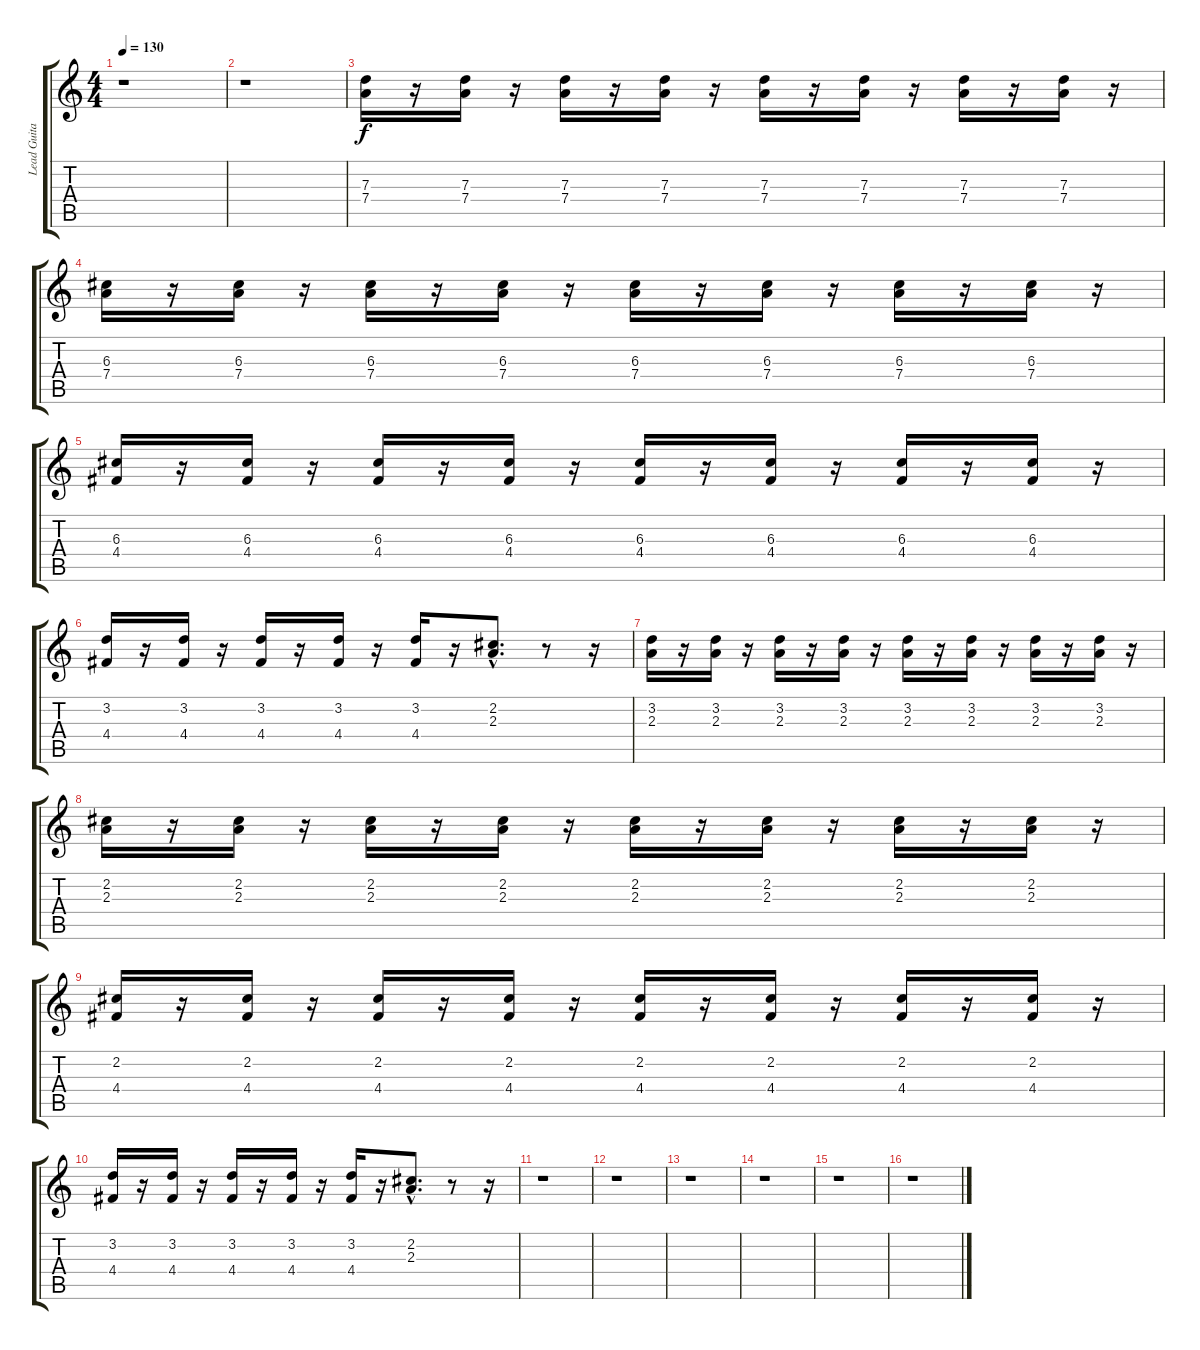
\track ("Lead Guitar" "Lead Guita") {instrument overdrivenguitar}
\staff {score tabs}
\tuning (E4 B3 G3 D3 A2 E2) {hide}
\ts (4 4)
\tempo 130
\clef g2
\ks c
r.1{dy f} |
r.1 |
(7.3 7.4).16 r.16 (7.3 7.4).16 r.16 (7.3 7.4).16 r.16 (7.3 7.4).16 r.16 (7.3 7.4).16 r.16 (7.3 7.4).16 r.16 (7.3 7.4).16 r.16 (7.3 7.4).16 r.16 |
(6.3 7.4).16 r.16 (6.3 7.4).16 r.16 (6.3 7.4).16 r.16 (6.3 7.4).16 r.16 (6.3 7.4).16 r.16 (6.3 7.4).16 r.16 (6.3 7.4).16 r.16 (6.3 7.4).16 r.16 |
(6.3 4.4).16 r.16 (6.3 4.4).16 r.16 (6.3 4.4).16 r.16 (6.3 4.4).16 r.16 (6.3 4.4).16 r.16 (6.3 4.4).16 r.16 (6.3 4.4).16 r.16 (6.3 4.4).16 r.16 |
(3.2 4.4).16 r.16 (3.2 4.4).16 r.16 (3.2 4.4).16 r.16 (3.2 4.4).16 r.16 (3.2 4.4).16 r.16 (2.2{hac} 2.3{hac}).8{d} r.8 r.16 |
(3.2 2.3).16 r.16 (3.2 2.3).16 r.16 (3.2 2.3).16 r.16 (3.2 2.3).16 r.16 (3.2 2.3).16 r.16 (3.2 2.3).16 r.16 (3.2 2.3).16 r.16 (3.2 2.3).16 r.16 |
(2.2 2.3).16 r.16 (2.2 2.3).16 r.16 (2.2 2.3).16 r.16 (2.2 2.3).16 r.16 (2.2 2.3).16 r.16 (2.2 2.3).16 r.16 (2.2 2.3).16 r.16 (2.2 2.3).16 r.16 |
(2.2 4.4).16 r.16 (2.2 4.4).16 r.16 (2.2 4.4).16 r.16 (2.2 4.4).16 r.16 (2.2 4.4).16 r.16 (2.2 4.4).16 r.16 (2.2 4.4).16 r.16 (2.2 4.4).16 r.16 |
(3.2 4.4).16 r.16 (3.2 4.4).16 r.16 (3.2 4.4).16 r.16 (3.2 4.4).16 r.16 (3.2 4.4).16 r.16 (2.2{hac} 2.3{hac}).8{d} r.8 r.16 |
r.1 |
r.1 |
r.1 |
r.1 |
r.1 |
r.1
